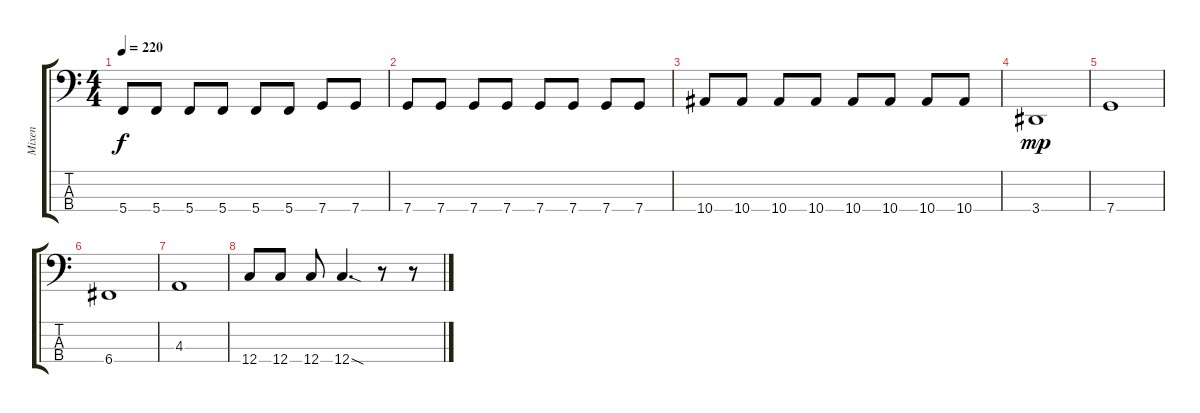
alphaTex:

\track ("Mixen" "Mixen") {instrument electricbasspick}
\staff {score tabs}
\tuning (Eb2 Bb1 F1 C1) {hide}
\ts (4 4)
\tempo 220
\clef f4
\ks c
5.4.8{dy f} 5.4.8 5.4.8 5.4.8 5.4.8 5.4.8 7.4.8 7.4.8 |
7.4.8 7.4.8 7.4.8 7.4.8 7.4.8 7.4.8 7.4.8 7.4.8 |
10.4.8 10.4.8 10.4.8 10.4.8 10.4.8 10.4.8 10.4.8 10.4.8 |
3.4.1{dy mp} |
7.4.1 |
6.4.1 |
4.3.1 |
12.4.8 12.4.8 12.4.8 12.4{sod}.4{d} r.8 r.8
